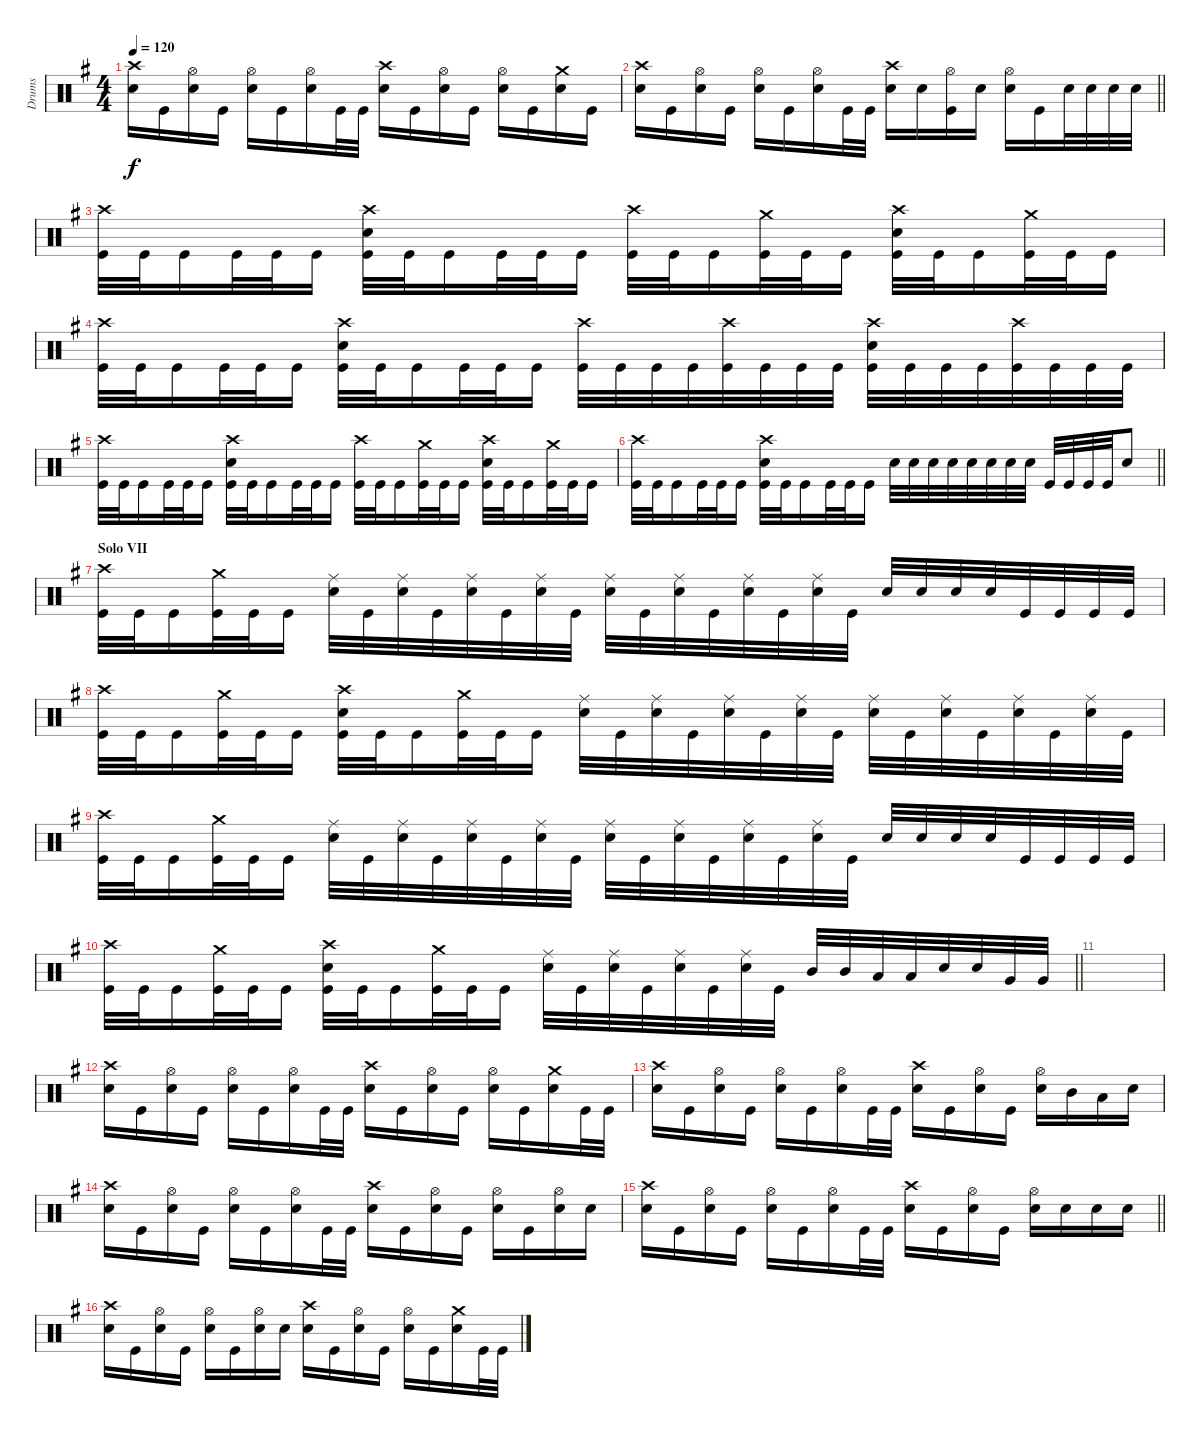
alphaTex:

\track ("Drums" "Drums") {instrument percussion}
\staff
\articulation defaults
\ts (4 4)
\tempo 120
\clef neutral
\ks eminor
("Crash high (hit)" "Electric Snare (hit)").16{dy f} "Kick (hit)".16 ("Hi-Hat (open)" "Electric Snare (hit)").16 "Kick (hit)".16 ("Hi-Hat (open)" "Electric Snare (hit)").16 "Kick (hit)".16 ("Hi-Hat (open)" "Electric Snare (hit)").16 "Kick (hit)".32 "Kick (hit)".32 ("Crash high (hit)" "Electric Snare (hit)").16 "Kick (hit)".16 ("Hi-Hat (open)" "Electric Snare (hit)").16 "Kick (hit)".16 ("Hi-Hat (open)" "Electric Snare (hit)").16 "Kick (hit)".16 ("Crash medium (hit)" "Electric Snare (hit)").16 "Kick (hit)".16 |
\barLineRight lightlight
("Crash high (hit)" "Electric Snare (hit)").16 "Kick (hit)".16 ("Hi-Hat (open)" "Electric Snare (hit)").16 "Kick (hit)".16 ("Hi-Hat (open)" "Electric Snare (hit)").16 "Kick (hit)".16 ("Hi-Hat (open)" "Electric Snare (hit)").16 "Kick (hit)".32 "Kick (hit)".32 ("Crash high (hit)" "Electric Snare (hit)").16 "Electric Snare (hit)".16 ("Hi-Hat (open)" "Kick (hit)").16 "Electric Snare (hit)".16 ("Hi-Hat (open)" "Electric Snare (hit)").16 "Kick (hit)".16 "Electric Snare (hit)".32 "Electric Snare (hit)".32 "Electric Snare (hit)".32 "Electric Snare (hit)".32 |
("Crash high (hit)" "Kick (hit)").32 "Kick (hit)".32 "Kick (hit)".16 "Kick (hit)".32 "Kick (hit)".32 "Kick (hit)".16 ("Crash high (hit)" "Electric Snare (hit)" "Kick (hit)").32 "Kick (hit)".32 "Kick (hit)".16 "Kick (hit)".32 "Kick (hit)".32 "Kick (hit)".16 ("Crash high (hit)" "Kick (hit)").32 "Kick (hit)".32 "Kick (hit)".16 ("Crash medium (hit)" "Kick (hit)").32 "Kick (hit)".32 "Kick (hit)".16 ("Crash high (hit)" "Electric Snare (hit)" "Kick (hit)").32 "Kick (hit)".32 "Kick (hit)".16 ("Crash medium (hit)" "Kick (hit)").32 "Kick (hit)".32 "Kick (hit)".16 |
("Crash high (hit)" "Kick (hit)").32 "Kick (hit)".32 "Kick (hit)".16 "Kick (hit)".32 "Kick (hit)".32 "Kick (hit)".16 ("Crash high (hit)" "Electric Snare (hit)" "Kick (hit)").32 "Kick (hit)".32 "Kick (hit)".16 "Kick (hit)".32 "Kick (hit)".32 "Kick (hit)".16 ("Crash high (hit)" "Kick (hit)").32 "Kick (hit)".32 "Kick (hit)".32 "Kick (hit)".32 ("Crash high (hit)" "Kick (hit)").32 "Kick (hit)".32 "Kick (hit)".32 "Kick (hit)".32 ("Crash high (hit)" "Electric Snare (hit)" "Kick (hit)").32 "Kick (hit)".32 "Kick (hit)".32 "Kick (hit)".32 ("Crash high (hit)" "Kick (hit)").32 "Kick (hit)".32 "Kick (hit)".32 "Kick (hit)".32 |
("Crash high (hit)" "Kick (hit)").32 "Kick (hit)".32 "Kick (hit)".16 "Kick (hit)".32 "Kick (hit)".32 "Kick (hit)".16 ("Crash high (hit)" "Electric Snare (hit)" "Kick (hit)").32 "Kick (hit)".32 "Kick (hit)".16 "Kick (hit)".32 "Kick (hit)".32 "Kick (hit)".16 ("Crash high (hit)" "Kick (hit)").32 "Kick (hit)".32 "Kick (hit)".16 ("Crash medium (hit)" "Kick (hit)").32 "Kick (hit)".32 "Kick (hit)".16 ("Crash high (hit)" "Electric Snare (hit)" "Kick (hit)").32 "Kick (hit)".32 "Kick (hit)".16 ("Crash medium (hit)" "Kick (hit)").32 "Kick (hit)".32 "Kick (hit)".16 |
\barLineRight lightlight
("Crash high (hit)" "Kick (hit)").32 "Kick (hit)".32 "Kick (hit)".16 "Kick (hit)".32 "Kick (hit)".32 "Kick (hit)".16 ("Crash high (hit)" "Electric Snare (hit)" "Kick (hit)").32 "Kick (hit)".32 "Kick (hit)".16 "Kick (hit)".32 "Kick (hit)".32 "Kick (hit)".16 "Electric Snare (hit)".32 "Electric Snare (hit)".32 "Electric Snare (hit)".32 "Electric Snare (hit)".32 "Electric Snare (hit)".32 "Electric Snare (hit)".32 "Electric Snare (hit)".32 "Electric Snare (hit)".32 "Kick (hit)".32 "Kick (hit)".32 "Kick (hit)".32 "Kick (hit)".32 "Electric Snare (hit)".8 |
\section ("" "Solo VII")
("Crash high (hit)" "Kick (hit)").32 "Kick (hit)".32 "Kick (hit)".16 ("Crash medium (hit)" "Kick (hit)").32 "Kick (hit)".32 "Kick (hit)".16 ("Ride (middle)" "Electric Snare (hit)").32 "Kick (hit)".32 ("Ride (middle)" "Electric Snare (hit)").32 "Kick (hit)".32 ("Ride (middle)" "Electric Snare (hit)").32 "Kick (hit)".32 ("Ride (middle)" "Electric Snare (hit)").32 "Kick (hit)".32 ("Ride (middle)" "Electric Snare (hit)").32 "Kick (hit)".32 ("Ride (middle)" "Electric Snare (hit)").32 "Kick (hit)".32 ("Ride (middle)" "Electric Snare (hit)").32 "Kick (hit)".32 ("Ride (middle)" "Electric Snare (hit)").32 "Kick (hit)".32 "Electric Snare (hit)".32 "Electric Snare (hit)".32 "Electric Snare (hit)".32 "Electric Snare (hit)".32 "Kick (hit)".32 "Kick (hit)".32 "Kick (hit)".32 "Kick (hit)".32 |
("Crash high (hit)" "Kick (hit)").32 "Kick (hit)".32 "Kick (hit)".16 ("Crash medium (hit)" "Kick (hit)").32 "Kick (hit)".32 "Kick (hit)".16 ("Crash high (hit)" "Electric Snare (hit)" "Kick (hit)").32 "Kick (hit)".32 "Kick (hit)".16 ("Crash medium (hit)" "Kick (hit)").32 "Kick (hit)".32 "Kick (hit)".16 ("Ride (middle)" "Electric Snare (hit)").32 "Kick (hit)".32 ("Ride (middle)" "Electric Snare (hit)").32 "Kick (hit)".32 ("Ride (middle)" "Electric Snare (hit)").32 "Kick (hit)".32 ("Ride (middle)" "Electric Snare (hit)").32 "Kick (hit)".32 ("Ride (middle)" "Electric Snare (hit)").32 "Kick (hit)".32 ("Ride (middle)" "Electric Snare (hit)").32 "Kick (hit)".32 ("Ride (middle)" "Electric Snare (hit)").32 "Kick (hit)".32 ("Ride (middle)" "Electric Snare (hit)").32 "Kick (hit)".32 |
("Crash high (hit)" "Kick (hit)").32 "Kick (hit)".32 "Kick (hit)".16 ("Crash medium (hit)" "Kick (hit)").32 "Kick (hit)".32 "Kick (hit)".16 ("Ride (middle)" "Electric Snare (hit)").32 "Kick (hit)".32 ("Ride (middle)" "Electric Snare (hit)").32 "Kick (hit)".32 ("Ride (middle)" "Electric Snare (hit)").32 "Kick (hit)".32 ("Ride (middle)" "Electric Snare (hit)").32 "Kick (hit)".32 ("Ride (middle)" "Electric Snare (hit)").32 "Kick (hit)".32 ("Ride (middle)" "Electric Snare (hit)").32 "Kick (hit)".32 ("Ride (middle)" "Electric Snare (hit)").32 "Kick (hit)".32 ("Ride (middle)" "Electric Snare (hit)").32 "Kick (hit)".32 "Electric Snare (hit)".32 "Electric Snare (hit)".32 "Electric Snare (hit)".32 "Electric Snare (hit)".32 "Kick (hit)".32 "Kick (hit)".32 "Kick (hit)".32 "Kick (hit)".32 |
\barLineRight lightlight
("Crash high (hit)" "Kick (hit)").32 "Kick (hit)".32 "Kick (hit)".16 ("Crash medium (hit)" "Kick (hit)").32 "Kick (hit)".32 "Kick (hit)".16 ("Crash high (hit)" "Electric Snare (hit)" "Kick (hit)").32 "Kick (hit)".32 "Kick (hit)".16 ("Crash medium (hit)" "Kick (hit)").32 "Kick (hit)".32 "Kick (hit)".16 ("Ride (middle)" "Electric Snare (hit)").32 "Kick (hit)".32 ("Ride (middle)" "Electric Snare (hit)").32 "Kick (hit)".32 ("Ride (middle)" "Electric Snare (hit)").32 "Kick (hit)".32 ("Ride (middle)" "Electric Snare (hit)").32 "Kick (hit)".32 "Mid Tom (hit)".32 "Mid Tom (hit)".32 "Low Tom (hit)".32 "Low Tom (hit)".32 "Electric Snare (hit)".32 "Electric Snare (hit)".32 "Very Low Tom (hit)".32 "Very Low Tom (hit)".32 |
|
("Crash high (hit)" "Electric Snare (hit)").16 "Kick (hit)".16 ("Hi-Hat (open)" "Electric Snare (hit)").16 "Kick (hit)".16 ("Hi-Hat (open)" "Electric Snare (hit)").16 "Kick (hit)".16 ("Hi-Hat (open)" "Electric Snare (hit)").16 "Kick (hit)".32 "Kick (hit)".32 ("Crash high (hit)" "Electric Snare (hit)").16 "Kick (hit)".16 ("Hi-Hat (open)" "Electric Snare (hit)").16 "Kick (hit)".16 ("Hi-Hat (open)" "Electric Snare (hit)").16 "Kick (hit)".16 ("Crash medium (hit)" "Electric Snare (hit)").16 "Kick (hit)".32 "Kick (hit)".32 |
("Crash high (hit)" "Electric Snare (hit)").16 "Kick (hit)".16 ("Hi-Hat (open)" "Electric Snare (hit)").16 "Kick (hit)".16 ("Hi-Hat (open)" "Electric Snare (hit)").16 "Kick (hit)".16 ("Hi-Hat (open)" "Electric Snare (hit)").16 "Kick (hit)".32 "Kick (hit)".32 ("Crash high (hit)" "Electric Snare (hit)").16 "Kick (hit)".16 ("Hi-Hat (open)" "Electric Snare (hit)").16 "Kick (hit)".16 ("Hi-Hat (open)" "Electric Snare (hit)").16 "Mid Tom (hit)".16 "Low Tom (hit)".16 "Electric Snare (hit)".16 |
("Crash high (hit)" "Electric Snare (hit)").16 "Kick (hit)".16 ("Hi-Hat (open)" "Electric Snare (hit)").16 "Kick (hit)".16 ("Hi-Hat (open)" "Electric Snare (hit)").16 "Kick (hit)".16 ("Hi-Hat (open)" "Electric Snare (hit)").16 "Kick (hit)".32 "Kick (hit)".32 ("Crash high (hit)" "Electric Snare (hit)").16 "Kick (hit)".16 ("Hi-Hat (open)" "Electric Snare (hit)").16 "Kick (hit)".16 ("Hi-Hat (open)" "Electric Snare (hit)").16 "Kick (hit)".16 ("Hi-Hat (open)" "Electric Snare (hit)").16 "Electric Snare (hit)".16 |
\barLineRight lightlight
("Crash high (hit)" "Electric Snare (hit)").16 "Kick (hit)".16 ("Hi-Hat (open)" "Electric Snare (hit)").16 "Kick (hit)".16 ("Hi-Hat (open)" "Electric Snare (hit)").16 "Kick (hit)".16 ("Hi-Hat (open)" "Electric Snare (hit)").16 "Kick (hit)".32 "Kick (hit)".32 ("Crash high (hit)" "Electric Snare (hit)").16 "Kick (hit)".16 ("Hi-Hat (open)" "Electric Snare (hit)").16 "Kick (hit)".16 ("Hi-Hat (open)" "Electric Snare (hit)").16 "Electric Snare (hit)".16 "Electric Snare (hit)".16 "Electric Snare (hit)".16 |
("Crash high (hit)" "Electric Snare (hit)").16 "Kick (hit)".16 ("Hi-Hat (open)" "Electric Snare (hit)").16 "Kick (hit)".16 ("Hi-Hat (open)" "Electric Snare (hit)").16 "Kick (hit)".16 ("Hi-Hat (open)" "Electric Snare (hit)").16 "Electric Snare (hit)".16 ("Crash high (hit)" "Electric Snare (hit)").16 "Kick (hit)".16 ("Hi-Hat (open)" "Electric Snare (hit)").16 "Kick (hit)".16 ("Hi-Hat (open)" "Electric Snare (hit)").16 "Kick (hit)".16 ("Crash medium (hit)" "Electric Snare (hit)").16 "Kick (hit)".32 "Kick (hit)".32
